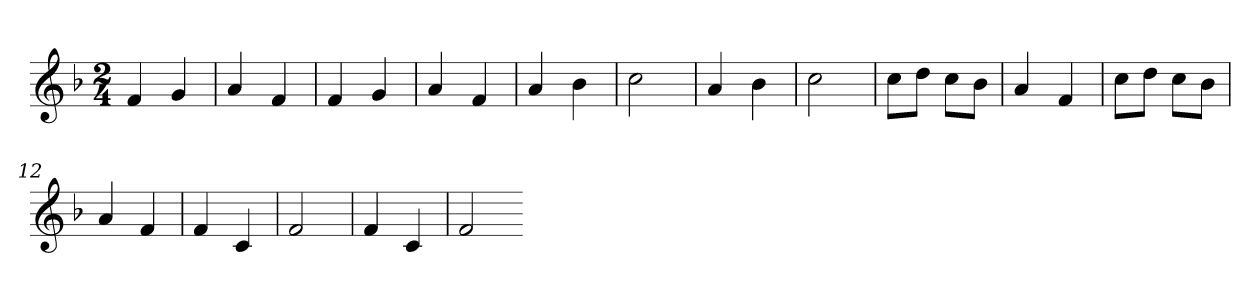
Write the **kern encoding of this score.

**kern
*part1
*staff1
*k[b-]
*F:
*M2/4
=1
4f
4g
=2
4a
4f
=3
4f
4g
=4
4a
4f
=5
4a
4b-
=6
2cc
=7
4a
4b-
=8
2cc
=9
8ccL
8ddJ
8ccL
8b-J
=10
4a
4f
=11
8ccL
8ddJ
8ccL
8b-J
=12
4a
4f
=13
4f
4c
=14
2f
=15
4f
4c
=16
2f
=-
*-
